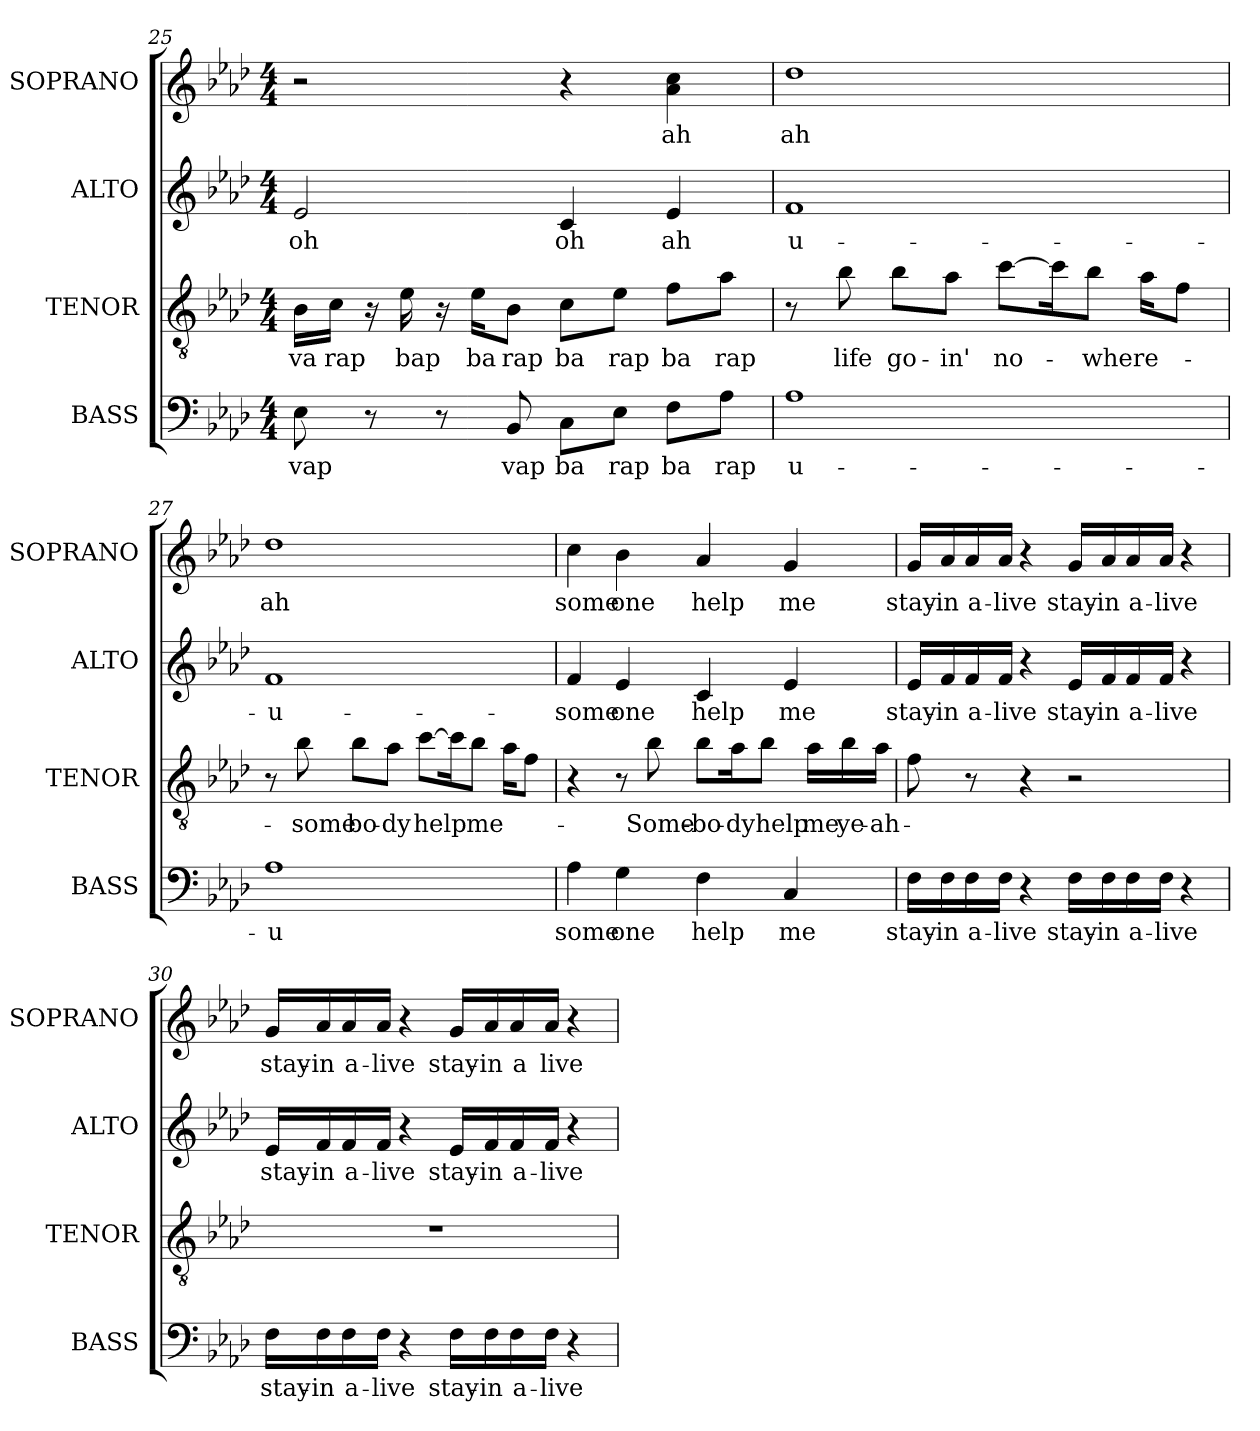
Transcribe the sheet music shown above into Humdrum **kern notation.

**kern	**text	**kern	**text	**kern	**text	**kern	**text
*part4	*part4	*part3	*part3	*part2	*part2	*part1	*part1
*staff4	*staff4	*staff3	*staff3	*staff2	*staff2	*staff1	*staff1
*I"BASS	*	*I"TENOR	*	*I"ALTO	*	*I"SOPRANO	*
*I'BASS	*	*I'TENOR	*	*I'ALTO	*	*I'SOPRANO	*
*clefF4	*	*clefGv2	*	*clefG2	*	*clefG2	*
*k[b-e-a-d-]	*	*k[b-e-a-d-]	*	*k[b-e-a-d-]	*	*k[b-e-a-d-]	*
*A-:	*	*A-:	*	*A-:	*	*A-:	*
*M4/4	*	*M4/4	*	*M4/4	*	*M4/4	*
=25	=25	=25	=25	=25	=25	=25	=25
8E-\	vap	16B-\LL	va	2e-/	oh	2r	.
.	.	16c\JJ	rap	.	.	.	.
8r	.	16r	.	.	.	.	.
.	.	16e-\	bap	.	.	.	.
8r	.	16r	.	.	.	.	.
.	.	16e-\KL	ba	.	.	.	.
8BB-/	vap	8B-\J	rap	.	.	.	.
8C\L	ba	8c\L	ba	4c/	oh	4r	.
8E-\J	rap	8e-\J	rap	.	.	.	.
8F\L	ba	8f\L	ba	4e-/	ah	4a-\ 4cc\	ah
8A-\J	rap	8a-\J	rap	.	.	.	.
!!LO:LB:g=z
=26	=26	=26	=26	=26	=26	=26	=26
1A-	u-	8r	.	1f	u-	1dd-	ah
.	.	8b-\	life	.	.	.	.
.	.	8b-\L	go-	.	.	.	.
.	.	8a-\J	-in'	.	.	.	.
.	.	[8cc\L	no-	.	.	.	.
.	.	16cc\K]	.	.	.	.	.
.	.	8b-\J	-where-	.	.	.	.
.	.	16a-\KL	.	.	.	.	.
.	.	8f\J	.	.	.	.	.
=27	=27	=27	=27	=27	=27	=27	=27
1A-	-u	8r	.	1f	-u-	1dd-	ah
.	.	8b-\	-some	.	.	.	.
.	.	8b-\L	bo-	.	.	.	.
.	.	8a-\J	-dy	.	.	.	.
.	.	[8cc\L	help	.	.	.	.
.	.	16cc\K]	.	.	.	.	.
.	.	8b-\J	me-	.	.	.	.
.	.	16a-\KL	.	.	.	.	.
.	.	8f\J	.	.	.	.	.
!!LO:PB:g=z
=28	=28	=28	=28	=28	=28	=28	=28
4A-\	some	4r	.	4f/	-some	4cc\	some
4G\	one	8r	.	4e-/	one	4b-\	one
.	.	8b-\	-Some-	.	.	.	.
4F\	help	8b-\L	-bo-	4c/	help	4a-/	help
.	.	16a-\K	-dy	.	.	.	.
.	.	8b-\J	help	.	.	.	.
4C/	me	.	.	4e-/	me	4g/	me
.	.	16a-\LL	me	.	.	.	.
.	.	16b-\	ye-	.	.	.	.
.	.	16a-\JJ	-ah-	.	.	.	.
=29	=29	=29	=29	=29	=29	=29	=29
16F\LL	stay-	8f\	.	16e-/LL	stay-	16g/LL	stay-
16F\	-in	.	.	16f/	-in	16a-/	-in
16F\	a-	8r	.	16f/	a-	16a-/	a-
16F\JJ	-live	.	.	16f/JJ	-live	16a-/JJ	-live
4r	.	4r	.	4r	.	4r	.
16F\LL	stay-	2r	.	16e-/LL	stay-	16g/LL	stay-
16F\	-in	.	.	16f/	-in	16a-/	-in
16F\	a-	.	.	16f/	a-	16a-/	a-
16F\JJ	-live	.	.	16f/JJ	-live	16a-/JJ	-live
4r	.	.	.	4r	.	4r	.
!!LO:LB:g=z
=30	=30	=30	=30	=30	=30	=30	=30
16F\LL	stay-	1r	.	16e-/LL	stay-	16g/LL	stay-
16F\	-in	.	.	16f/	-in	16a-/	-in
16F\	a-	.	.	16f/	a-	16a-/	a-
16F\JJ	-live	.	.	16f/JJ	-live	16a-/JJ	-live
4r	.	.	.	4r	.	4r	.
16F\LL	stay-	.	.	16e-/LL	stay-	16g/LL	stay-
16F\	-in	.	.	16f/	-in	16a-/	-in
16F\	a-	.	.	16f/	a-	16a-/	a
16F\JJ	-live	.	.	16f/JJ	-live	16a-/JJ	live
4r	.	.	.	4r	.	4r	.
=	=	=	=	=	=	=	=
*-	*-	*-	*-	*-	*-	*-	*-
